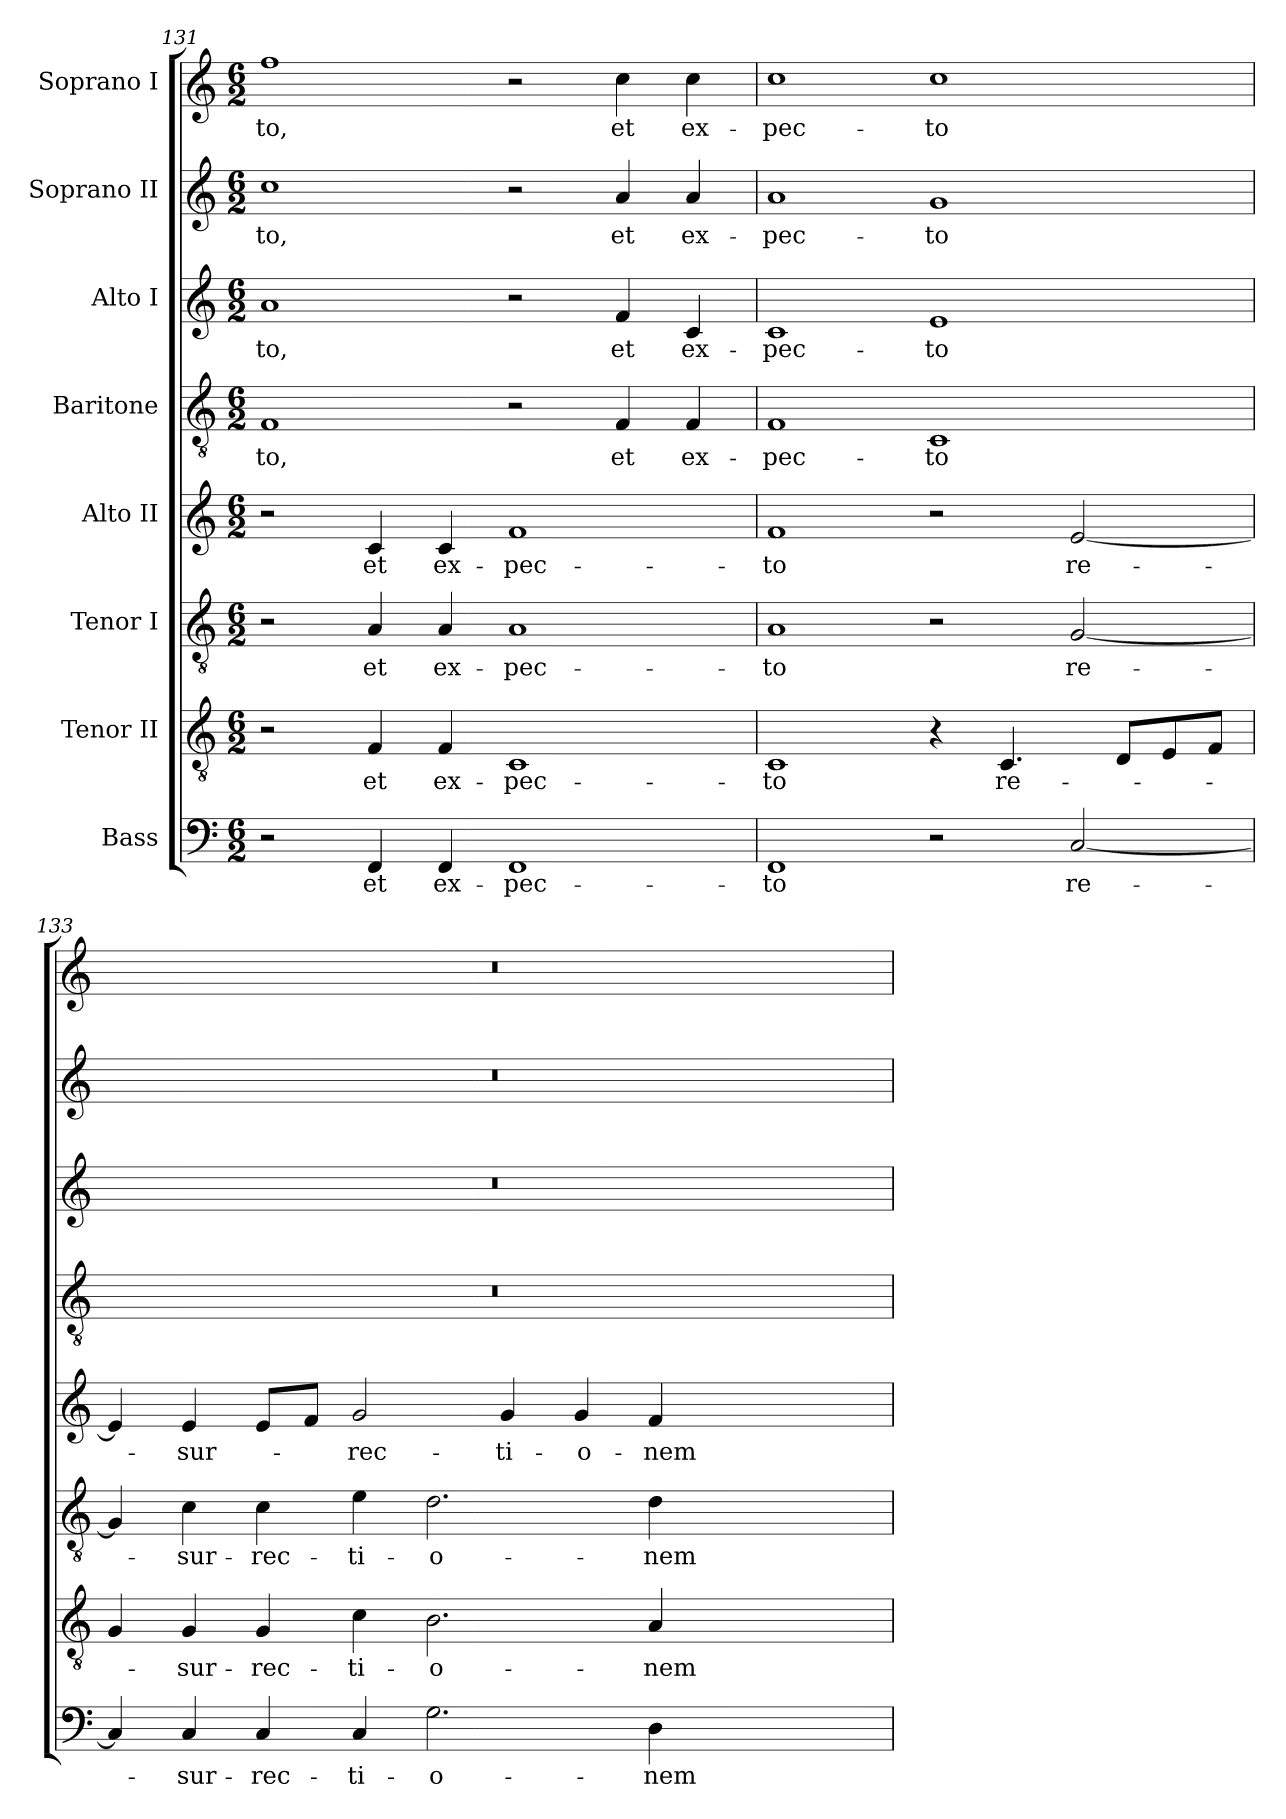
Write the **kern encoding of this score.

**kern	**text	**kern	**text	**kern	**text	**kern	**text	**kern	**text	**kern	**text	**kern	**text	**kern	**text
*part8	*part8	*part7	*part7	*part6	*part6	*part5	*part5	*part4	*part4	*part3	*part3	*part2	*part2	*part1	*part1
*staff8	*staff8	*staff7	*staff7	*staff6	*staff6	*staff5	*staff5	*staff4	*staff4	*staff3	*staff3	*staff2	*staff2	*staff1	*staff1
*I"Bass	*	*I"Tenor II	*	*I"Tenor I	*	*I"Alto II	*	*I"Baritone	*	*I"Alto I	*	*I"Soprano II	*	*I"Soprano I	*
!!LO:LB:g=z
*clefF4	*	*clefGv2	*	*clefGv2	*	*clefG2	*	*clefGv2	*	*clefG2	*	*clefG2	*	*clefG2	*
*ITrd7c12	*	*ITrd7c12	*	*ITrd7c12	*	*	*	*ITrd7c12	*	*	*	*	*	*	*
*k[]	*	*k[]	*	*k[]	*	*k[]	*	*k[]	*	*k[]	*	*k[]	*	*k[]	*
*C:	*	*C:	*	*C:	*	*C:	*	*C:	*	*C:	*	*C:	*	*C:	*
*M6/2	*	*M6/2	*	*M6/2	*	*M6/2	*	*M6/2	*	*M6/2	*	*M6/2	*	*M6/2	*
=131	=131	=131	=131	=131	=131	=131	=131	=131	=131	=131	=131	=131	=131	=131	=131
!	!	!	!	!	!	!	!	!	!LO:LY:b:color=#000000	!	!	!	!	!	!
!	!	!	!	!	!	!	!	!	!	!	!LO:LY:b:color=#000000	!	!	!	!
!	!	!	!	!	!	!	!	!	!	!	!	!	!LO:LY:b:color=#000000	!	!
!	!	!	!	!	!	!	!	!	!	!	!	!	!	!	!LO:LY:b:color=#000000
2r	.	2r	.	2r	.	2r	.	1FFi	-to,	1ai	-to,	1cci	-to,	1ffi	-to,
!	!LO:LY:b:color=#000000	!	!	!	!	!	!	!	!	!	!	!	!	!	!
!	!	!	!LO:LY:b:color=#000000	!	!	!	!	!	!	!	!	!	!	!	!
!	!	!	!	!	!LO:LY:b:color=#000000	!	!	!	!	!	!	!	!	!	!
!	!	!	!	!	!	!	!LO:LY:b:color=#000000	!	!	!	!	!	!	!	!
4FFFi/	et	4FFi/	et	4AAi/	et	4ci/	et	.	.	.	.	.	.	.	.
!	!LO:LY:b:color=#000000	!	!	!	!	!	!	!	!	!	!	!	!	!	!
!	!	!	!LO:LY:b:color=#000000	!	!	!	!	!	!	!	!	!	!	!	!
!	!	!	!	!	!LO:LY:b:color=#000000	!	!	!	!	!	!	!	!	!	!
!	!	!	!	!	!	!	!LO:LY:b:color=#000000	!	!	!	!	!	!	!	!
4FFFi/	ex-	4FFi/	ex-	4AAi/	ex-	4ci/	ex-	.	.	.	.	.	.	.	.
!	!LO:LY:b:color=#000000	!	!	!	!	!	!	!	!	!	!	!	!	!	!
!	!	!	!LO:LY:b:color=#000000	!	!	!	!	!	!	!	!	!	!	!	!
!	!	!	!	!	!LO:LY:b:color=#000000	!	!	!	!	!	!	!	!	!	!
!	!	!	!	!	!	!	!LO:LY:b:color=#000000	!	!	!	!	!	!	!	!
1FFFi	-pec-	1CCi	-pec-	1AAi	-pec-	1fi	-pec-	2r	.	2r	.	2r	.	2r	.
!	!	!	!	!	!	!	!	!	!LO:LY:b:color=#000000	!	!	!	!	!	!
!	!	!	!	!	!	!	!	!	!	!	!LO:LY:b:color=#000000	!	!	!	!
!	!	!	!	!	!	!	!	!	!	!	!	!	!LO:LY:b:color=#000000	!	!
!	!	!	!	!	!	!	!	!	!	!	!	!	!	!	!LO:LY:b:color=#000000
.	.	.	.	.	.	.	.	4FFi/	et	4fi/	et	4ai/	et	4cci\	et
!	!	!	!	!	!	!	!	!	!LO:LY:b:color=#000000	!	!	!	!	!	!
!	!	!	!	!	!	!	!	!	!	!	!LO:LY:b:color=#000000	!	!	!	!
!	!	!	!	!	!	!	!	!	!	!	!	!	!LO:LY:b:color=#000000	!	!
!	!	!	!	!	!	!	!	!	!	!	!	!	!	!	!LO:LY:b:color=#000000
.	.	.	.	.	.	.	.	4FFi/	ex-	4ci/	ex-	4ai/	ex-	4cci\	ex-
=132	=132	=132	=132	=132	=132	=132	=132	=132	=132	=132	=132	=132	=132	=132	=132
!	!LO:LY:b:color=#000000	!	!	!	!	!	!	!	!	!	!	!	!	!	!
!	!	!	!LO:LY:b:color=#000000	!	!	!	!	!	!	!	!	!	!	!	!
!	!	!	!	!	!LO:LY:b:color=#000000	!	!	!	!	!	!	!	!	!	!
!	!	!	!	!	!	!	!LO:LY:b:color=#000000	!	!	!	!	!	!	!	!
!	!	!	!	!	!	!	!	!	!LO:LY:b:color=#000000	!	!	!	!	!	!
!	!	!	!	!	!	!	!	!	!	!	!LO:LY:b:color=#000000	!	!	!	!
!	!	!	!	!	!	!	!	!	!	!	!	!	!LO:LY:b:color=#000000	!	!
!	!	!	!	!	!	!	!	!	!	!	!	!	!	!	!LO:LY:b:color=#000000
1FFFi	-to	1CCi	-to	1AAi	-to	1fi	-to	1FFi	-pec-	1ci	-pec-	1ai	-pec-	1cci	-pec-
!	!	!	!	!	!	!	!	!	!LO:LY:b:color=#000000	!	!	!	!	!	!
!	!	!	!	!	!	!	!	!	!	!	!LO:LY:b:color=#000000	!	!	!	!
!	!	!	!	!	!	!	!	!	!	!	!	!	!LO:LY:b:color=#000000	!	!
!	!	!	!	!	!	!	!	!	!	!	!	!	!	!	!LO:LY:b:color=#000000
2r	.	4r	.	2r	.	2r	.	1CCi	-to	1ei	-to	1gi	-to	1cci	-to
!	!	!	!LO:LY:b:color=#000000	!	!	!	!	!	!	!	!	!	!	!	!
.	.	4.CCi/	re-	.	.	.	.	.	.	.	.	.	.	.	.
!	!LO:LY:b:color=#000000	!	!	!	!	!	!	!	!	!	!	!	!	!	!
!	!	!	!	!	!LO:LY:b:color=#000000	!	!	!	!	!	!	!	!	!	!
!	!	!	!	!	!	!	!LO:LY:b:color=#000000	!	!	!	!	!	!	!	!
[<2CCi/	re-	.	.	[<2GGi/	re-	[<2ei/	re-	.	.	.	.	.	.	.	.
.	.	8DDi/L	.	.	.	.	.	.	.	.	.	.	.	.	.
.	.	8EEi/	.	.	.	.	.	.	.	.	.	.	.	.	.
.	.	8FFi/J	.	.	.	.	.	.	.	.	.	.	.	.	.
=133	=133	=133	=133	=133	=133	=133	=133	=133	=133	=133	=133	=133	=133	=133	=133
!	!	!	!	!	!	!	!	!LO:N:vis=1	!	!LO:N:vis=1	!	!LO:N:vis=1	!	!LO:N:vis=1	!
4CCi/]	.	4GGi/	.	4GGi/]	.	4ei/]	.	0.r	.	0.r	.	0.r	.	0.r	.
!	!LO:LY:b:color=#000000	!	!	!	!	!	!	!	!	!	!	!	!	!	!
!	!	!	!LO:LY:b:color=#000000	!	!	!	!	!	!	!	!	!	!	!	!
!	!	!	!	!	!LO:LY:b:color=#000000	!	!	!	!	!	!	!	!	!	!
!	!	!	!	!	!	!	!LO:LY:b:color=#000000	!	!	!	!	!	!	!	!
4CCi/	-sur-	4GGi/	-sur-	4Ci\	-sur-	4ei/	-sur-	.	.	.	.	.	.	.	.
!	!LO:LY:b:color=#000000	!	!	!	!	!	!	!	!	!	!	!	!	!	!
!	!	!	!LO:LY:b:color=#000000	!	!	!	!	!	!	!	!	!	!	!	!
!	!	!	!	!	!LO:LY:b:color=#000000	!	!	!	!	!	!	!	!	!	!
4CCi/	-rec-	4GGi/	-rec-	4Ci\	-rec-	8ei/L	.	.	.	.	.	.	.	.	.
.	.	.	.	.	.	8fi/J	.	.	.	.	.	.	.	.	.
!	!LO:LY:b:color=#000000	!	!	!	!	!	!	!	!	!	!	!	!	!	!
!	!	!	!LO:LY:b:color=#000000	!	!	!	!	!	!	!	!	!	!	!	!
!	!	!	!	!	!LO:LY:b:color=#000000	!	!	!	!	!	!	!	!	!	!
!	!	!	!	!	!	!	!LO:LY:b:color=#000000	!	!	!	!	!	!	!	!
4CCi/	-ti-	4Ci\	-ti-	4Ei\	-ti-	2gi/	-rec-	.	.	.	.	.	.	.	.
!	!LO:LY:b:color=#000000	!	!	!	!	!	!	!	!	!	!	!	!	!	!
!	!	!	!LO:LY:b:color=#000000	!	!	!	!	!	!	!	!	!	!	!	!
!	!	!	!	!	!LO:LY:b:color=#000000	!	!	!	!	!	!	!	!	!	!
2.GGi\	-o-	2.BBi\	-o-	2.Di\	-o-	.	.	.	.	.	.	.	.	.	.
!	!	!	!	!	!	!	!LO:LY:b:color=#000000	!	!	!	!	!	!	!	!
.	.	.	.	.	.	4gi/	-ti-	.	.	.	.	.	.	.	.
!	!	!	!	!	!	!	!LO:LY:b:color=#000000	!	!	!	!	!	!	!	!
.	.	.	.	.	.	4gi/	-o-	.	.	.	.	.	.	.	.
!	!LO:LY:b:color=#000000	!	!	!	!	!	!	!	!	!	!	!	!	!	!
!	!	!	!LO:LY:b:color=#000000	!	!	!	!	!	!	!	!	!	!	!	!
!	!	!	!	!	!LO:LY:b:color=#000000	!	!	!	!	!	!	!	!	!	!
!	!	!	!	!	!	!	!LO:LY:b:color=#000000	!	!	!	!	!	!	!	!
4DDi\	-nem	4AAi/	-nem	4Di\	-nem	4fi/	-nem	.	.	.	.	.	.	.	.
1ryy	.	1ryy	.	1ryy	.	1ryy	.	.	.	.	.	.	.	.	.
=	=	=	=	=	=	=	=	=	=	=	=	=	=	=	=
*-	*-	*-	*-	*-	*-	*-	*-	*-	*-	*-	*-	*-	*-	*-	*-
